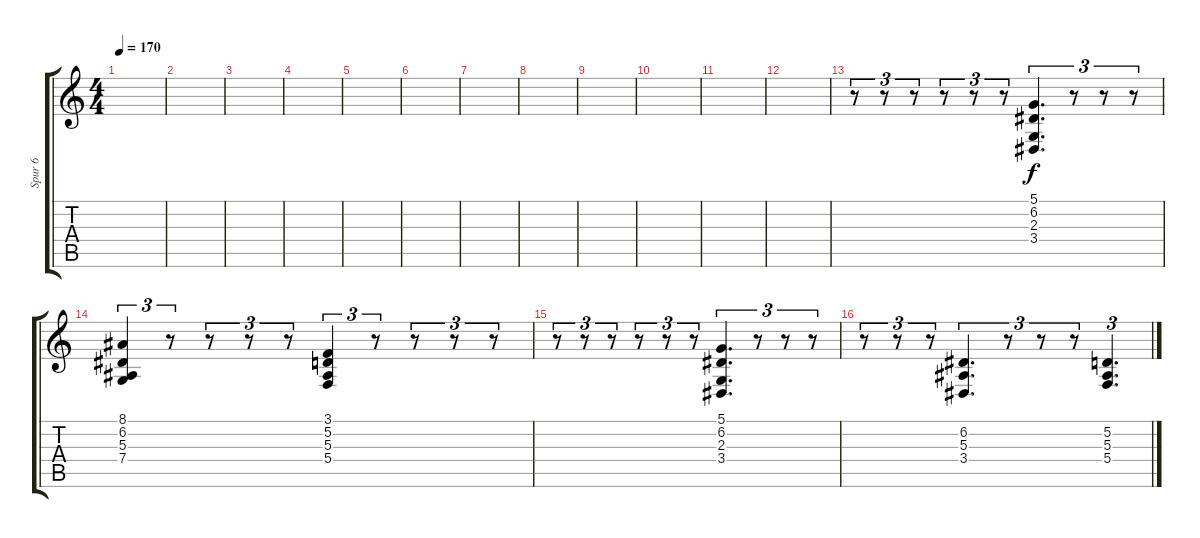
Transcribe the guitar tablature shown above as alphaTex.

\track ("Spur 6" "Spur 6") {instrument choiraahs}
\staff {score tabs}
\tuning (D4 A3 F3 C3 G2 D2) {hide}
\ts (4 4)
\tempo 170
\clef g2
\ks c
|
|
|
|
|
|
|
|
|
|
|
|
r.8{tu (3 2)} r.8{tu (3 2)} r.8{tu (3 2)} r.8{tu (3 2)} r.8{tu (3 2)} r.8{tu (3 2)} (5.1 6.2 2.3 3.4).4{d tu (3 2)} r.8{tu (3 2)} r.8{tu (3 2)} r.8{tu (3 2)} |
(8.1 6.2 5.3 7.4).4{tu (3 2)} r.8{tu (3 2)} r.8{tu (3 2)} r.8{tu (3 2)} r.8{tu (3 2)} (3.1 5.2 5.3 5.4).4{tu (3 2)} r.8{tu (3 2)} r.8{tu (3 2)} r.8{tu (3 2)} r.8{tu (3 2)} |
r.8{tu (3 2)} r.8{tu (3 2)} r.8{tu (3 2)} r.8{tu (3 2)} r.8{tu (3 2)} r.8{tu (3 2)} (5.1 6.2 2.3 3.4).4{d tu (3 2)} r.8{tu (3 2)} r.8{tu (3 2)} r.8{tu (3 2)} |
r.8{tu (3 2)} r.8{tu (3 2)} r.8{tu (3 2)} (6.2 5.3 3.4).4{d tu (3 2)} r.8{tu (3 2)} r.8{tu (3 2)} r.8{tu (3 2)} (5.2 5.3 5.4).4{d tu (3 2)}
